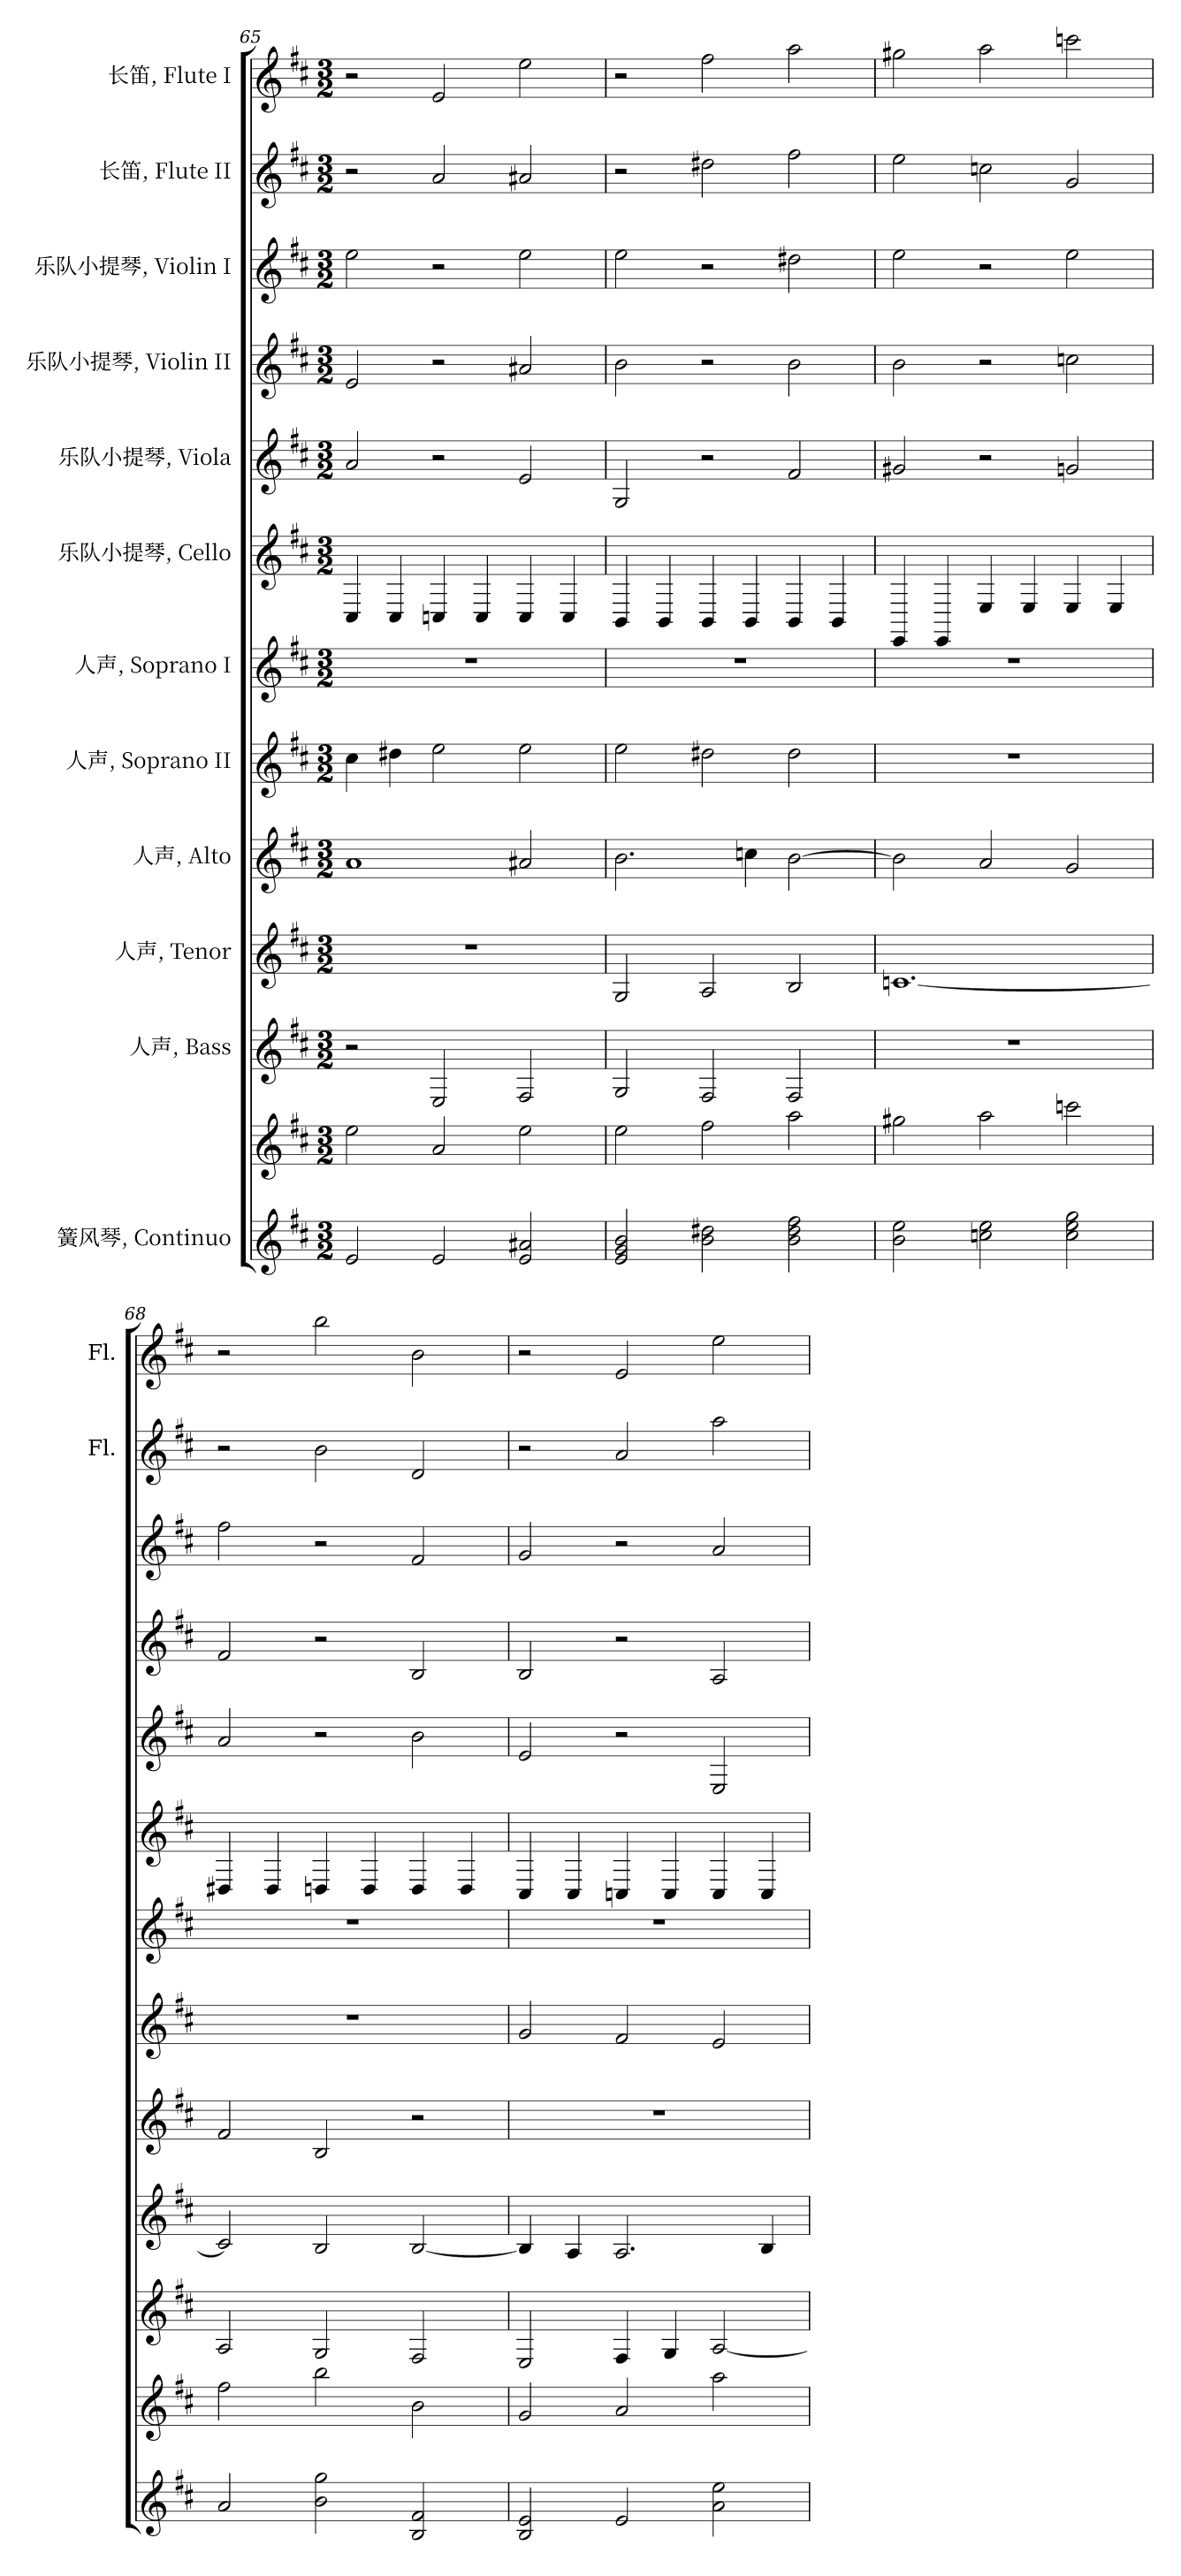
**kern	**kern	**kern	**kern	**kern	**kern	**kern	**kern	**kern	**kern	**kern	**kern	**kern
*part12	*part12	*part11	*part10	*part9	*part8	*part7	*part6	*part5	*part4	*part3	*part2	*part1
*staff13	*staff12	*staff11	*staff10	*staff9	*staff8	*staff7	*staff6	*staff5	*staff4	*staff3	*staff2	*staff1
*I"簧风琴, Continuo	*	*I"人声, Bass	*I"人声, Tenor	*I"人声, Alto	*I"人声, Soprano II	*I"人声, Soprano I	*I"乐队小提琴, Cello	*I"乐队小提琴, Viola	*I"乐队小提琴, Violin II	*I"乐队小提琴, Violin I	*I"长笛, Flute II	*I"长笛, Flute I
*	*	*	*	*	*	*	*	*	*	*	*I'Fl.	*I'Fl.
!!LO:PB:g=z
*clefG2	*clefG2	*clefG2	*clefG2	*clefG2	*clefG2	*clefG2	*clefG2	*clefG2	*clefG2	*clefG2	*clefG2	*clefG2
*k[f#c#]	*k[f#c#]	*k[f#c#]	*k[f#c#]	*k[f#c#]	*k[f#c#]	*k[f#c#]	*k[f#c#]	*k[f#c#]	*k[f#c#]	*k[f#c#]	*k[f#c#]	*k[f#c#]
*M3/2	*M3/2	*M3/2	*M3/2	*M3/2	*M3/2	*M3/2	*M3/2	*M3/2	*M3/2	*M3/2	*M3/2	*M3/2
=65	=65	=65	=65	=65	=65	=65	=65	=65	=65	=65	=65	=65
2e/	2ee\	2r	1.r	1a	4cc#\	1.r	4C#/	2a/	2e/	2ee\	2r	2r
.	.	.	.	.	4dd#X\	.	4C#/	.	.	.	.	.
2e/	2a/	2E/	.	.	2ee\	.	4Cn/	2r	2r	2r	2a/	2e/
.	.	.	.	.	.	.	4C/	.	.	.	.	.
2e/ 2a#X/	2ee\	2F#/	.	2a#X/	2ee\	.	4C/	2e/	2a#X/	2ee\	2a#X/	2ee\
.	.	.	.	.	.	.	4C/	.	.	.	.	.
=66	=66	=66	=66	=66	=66	=66	=66	=66	=66	=66	=66	=66
2e/ 2g/ 2b/	2ee\	2G/	2G/	2.b\	2ee\	1.r	4BB/	2G/	2b\	2ee\	2r	2r
.	.	.	.	.	.	.	4BB/	.	.	.	.	.
2b\ 2dd#X\	2ff#\	2F#/	2A/	.	2dd#X\	.	4BB/	2r	2r	2r	2dd#X\	2ff#\
.	.	.	.	4ccn\	.	.	4BB/	.	.	.	.	.
2b\ 2dd#\ 2ff#\	2aa\	2F#/	2B/	[2b\	2dd#\	.	4BB/	2f#/	2b\	2dd#X\	2ff#\	2aa\
.	.	.	.	.	.	.	4BB/	.	.	.	.	.
=67	=67	=67	=67	=67	=67	=67	=67	=67	=67	=67	=67	=67
2b\ 2ee\	2gg#X\	1.r	[1.cn	2b\]	1.r	1.r	4EE/	2g#X/	2b\	2ee\	2ee\	2gg#X\
.	.	.	.	.	.	.	4EE/	.	.	.	.	.
2ccn\ 2ee\	2aa\	.	.	2a/	.	.	4E/	2r	2r	2r	2ccn\	2aa\
.	.	.	.	.	.	.	4E/	.	.	.	.	.
2cc\ 2ee\ 2gg\	2cccn\	.	.	2g/	.	.	4E/	2gn/	2ccn\	2ee\	2g/	2cccn\
.	.	.	.	.	.	.	4E/	.	.	.	.	.
=68	=68	=68	=68	=68	=68	=68	=68	=68	=68	=68	=68	=68
2a/	2ff#\	2A/	2c/]	2f#/	1.r	1.r	4D#X/	2a/	2f#/	2ff#\	2r	2r
.	.	.	.	.	.	.	4D#/	.	.	.	.	.
2b\ 2gg\	2bb\	2G/	2B/	2B/	.	.	4Dn/	2r	2r	2r	2b\	2bb\
.	.	.	.	.	.	.	4D/	.	.	.	.	.
2B/ 2f#/	2b\	2F#/	[2B/	2r	.	.	4D/	2b\	2B/	2f#/	2d/	2b\
.	.	.	.	.	.	.	4D/	.	.	.	.	.
!!LO:PB:g=z
=69	=69	=69	=69	=69	=69	=69	=69	=69	=69	=69	=69	=69
2B/ 2e/	2g/	2E/	4B/]	1.r	2g/	1.r	4C#/	2e/	2B/	2g/	2r	2r
.	.	.	4A/	.	.	.	4C#/	.	.	.	.	.
2e/	2a/	4F#/	2.A/	.	2f#/	.	4Cn/	2r	2r	2r	2a/	2e/
.	.	4G/	.	.	.	.	4C/	.	.	.	.	.
2a\ 2ee\	2aa\	[2A/	.	.	2e/	.	4C/	2E/	2A/	2a/	2aa\	2ee\
.	.	.	4B/	.	.	.	4C/	.	.	.	.	.
=	=	=	=	=	=	=	=	=	=	=	=	=
*-	*-	*-	*-	*-	*-	*-	*-	*-	*-	*-	*-	*-
